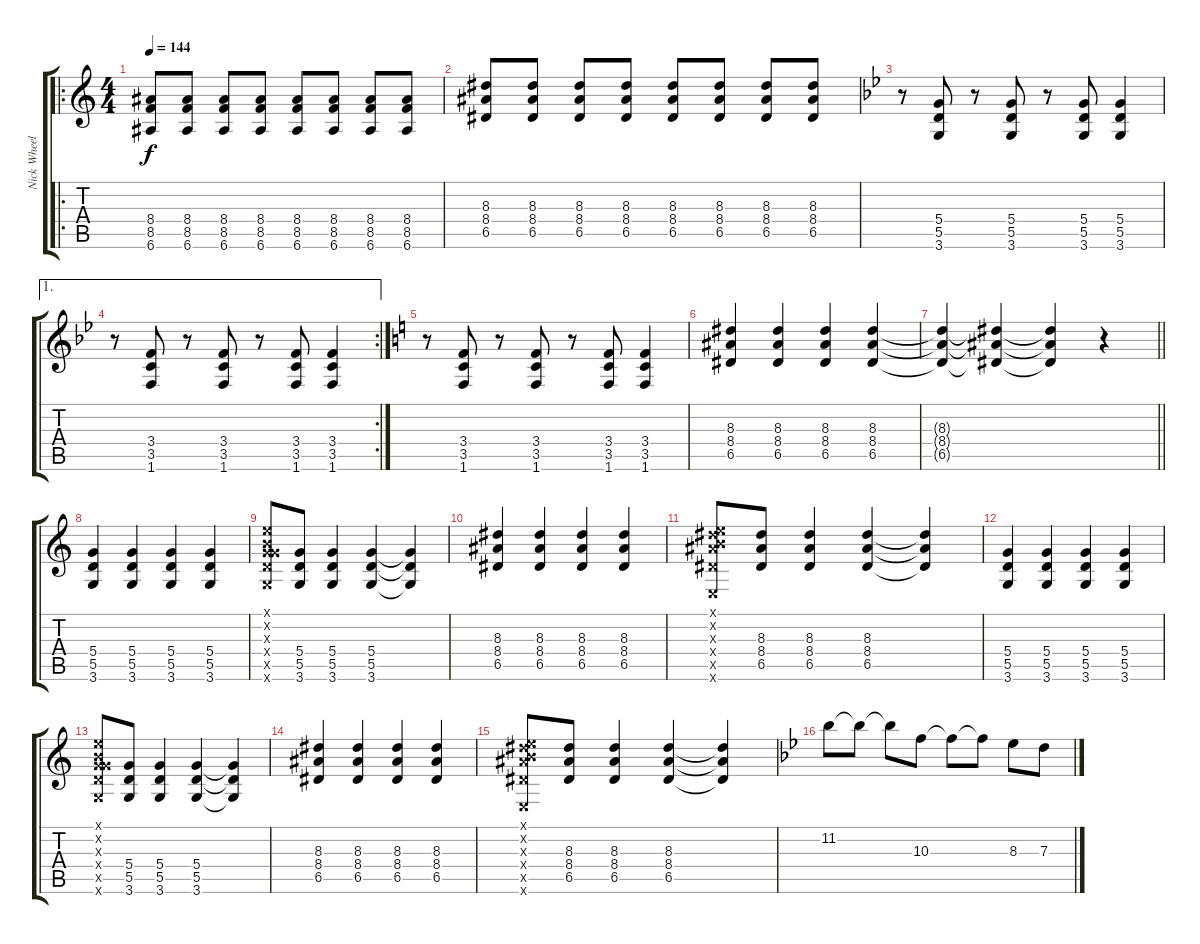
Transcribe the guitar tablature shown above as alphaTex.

\track ("Nick Wheeler" "Nick Wheel") {instrument distortionguitar}
\staff {score tabs}
\tuning (E4 B3 G3 D3 A2 E2) {hide}
\ro
\ts (4 4)
\tempo 144
\clef g2
\ks c
(8.4 8.5 6.6).8{dy f} (8.4 8.5 6.6).8 (8.4 8.5 6.6).8 (8.4 8.5 6.6).8 (8.4 8.5 6.6).8 (8.4 8.5 6.6).8 (8.4 8.5 6.6).8 (8.4 8.5 6.6).8 |
(8.3 8.4 6.5).8 (8.3 8.4 6.5).8 (8.3 8.4 6.5).8 (8.3 8.4 6.5).8 (8.3 8.4 6.5).8 (8.3 8.4 6.5).8 (8.3 8.4 6.5).8 (8.3 8.4 6.5).8 |
\ks bb
r.8 (5.4 5.5 3.6).8 r.8 (5.4 5.5 3.6).8 r.8 (5.4 5.5 3.6).8 (5.4 5.5 3.6).4 |
\ae 1
\rc 2
r.8 (3.4 3.5 1.6).8 r.8 (3.4 3.5 1.6).8 r.8 (3.4 3.5 1.6).8 (3.4 3.5 1.6).4 |
\ks c
r.8 (3.4 3.5 1.6).8 r.8 (3.4 3.5 1.6).8 r.8 (3.4 3.5 1.6).8 (3.4 3.5 1.6).4 |
(8.3 8.4 6.5).4 (8.3 8.4 6.5).4 (8.3 8.4 6.5).4 (8.3 8.4 6.5).4 |
\barLineRight lightlight
(8.3{t} 8.4{t} 6.5{t}).4 (8.3{t} 8.4{t} 6.5{t}).4 (8.3{t} 8.4{t} 6.5{t}).4 r.4 |
(5.4 5.5 3.6).4 (5.4 5.5 3.6).4 (5.4 5.5 3.6).4 (5.4 5.5 3.6).4 |
(0.1{x} 0.2{x} 0.3{x} 5.4{x} 5.5{x} 3.6{x}).8 (5.4 5.5 3.6).8 (5.4 5.5 3.6).4 (5.4 5.5 3.6).4 (5.4{t} 5.5{t} 3.6{t}).4 |
(8.3 8.4 6.5).4 (8.3 8.4 6.5).4 (8.3 8.4 6.5).4 (8.3 8.4 6.5).4 |
(0.1{x} 0.2{x} 8.3{x} 8.4{x} 6.5{x} 0.6{x}).8 (8.3 8.4 6.5).8 (8.3 8.4 6.5).4 (8.3 8.4 6.5).4 (8.3{t} 8.4{t} 6.5{t}).4 |
(5.4 5.5 3.6).4 (5.4 5.5 3.6).4 (5.4 5.5 3.6).4 (5.4 5.5 3.6).4 |
(0.1{x} 0.2{x} 0.3{x} 5.4{x} 5.5{x} 3.6{x}).8 (5.4 5.5 3.6).8 (5.4 5.5 3.6).4 (5.4 5.5 3.6).4 (5.4{t} 5.5{t} 3.6{t}).4 |
(8.3 8.4 6.5).4 (8.3 8.4 6.5).4 (8.3 8.4 6.5).4 (8.3 8.4 6.5).4 |
(0.1{x} 0.2{x} 8.3{x} 8.4{x} 6.5{x} 0.6{x}).8 (8.3 8.4 6.5).8 (8.3 8.4 6.5).4 (8.3 8.4 6.5).4 (8.3{t} 8.4{t} 6.5{t}).4 |
\ks bb
11.2.8 11.2{t}.8 11.2{t}.8 10.3.8 10.3{t}.8 10.3{t}.8 8.3.8 7.3.8
